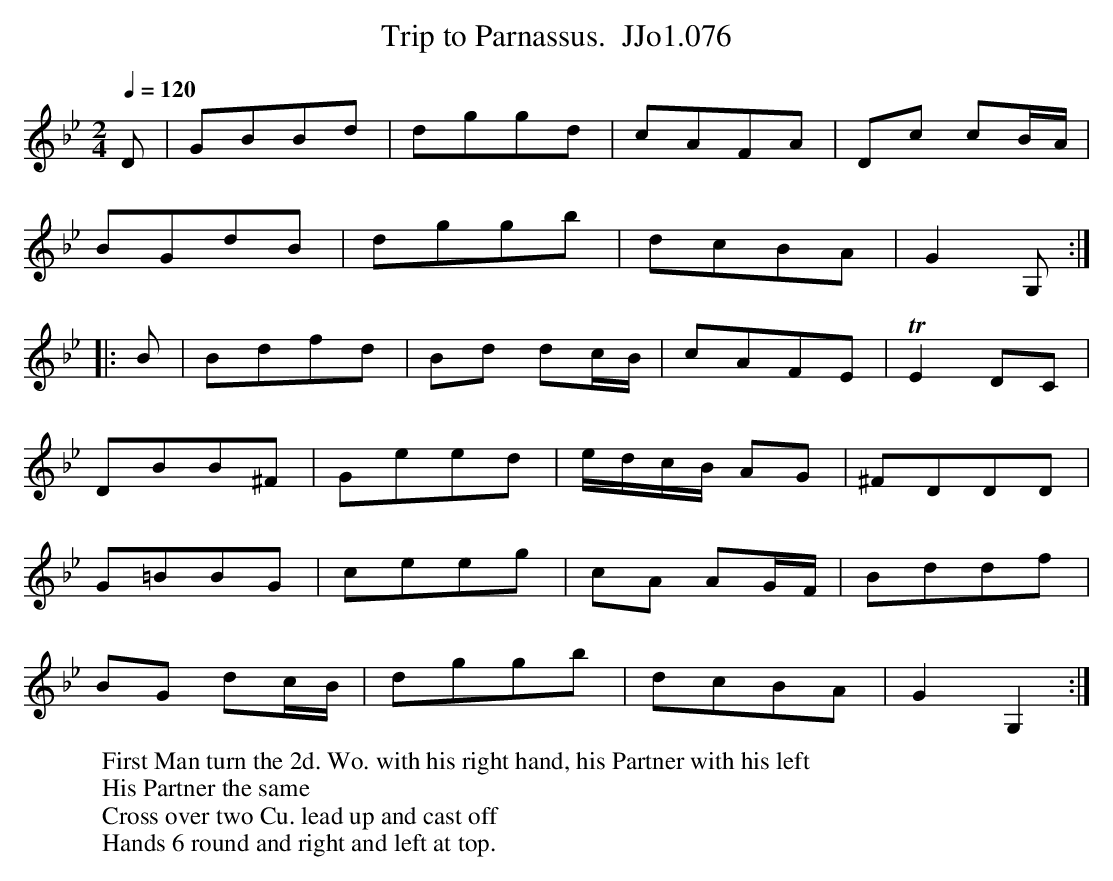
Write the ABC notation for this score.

X:1
T:Trip to Parnassus.  JJo1.076
M:2/4
L:1/8
Q:1/4=120
K:GM
D | GBBd |dggd | cAFA | Dc cB/A/ |
BGdB | dggb | dcBA | G2G, :|
|: B |Bdfd | Bd dc/B/ | cAFE | TE2 DC |
DBB^F | Geed | e/d/c/B/ AG | ^FDDD |
G=BBG | ceeg | cA AG/F/ | Bddf |
BG dc/B/ | dggb | dcBA | G2G,2 :|
W:First Man turn the 2d. Wo. with his right hand, his Partner with his left
W:His Partner the same
W:Cross over two Cu. lead up and cast off
W:Hands 6 round and right and left at top.
